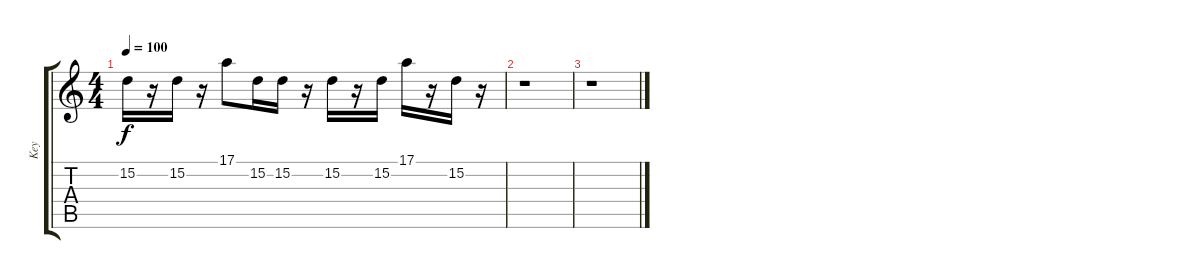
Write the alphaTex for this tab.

\track ("Key" "Key") {instrument lead2sawtooth}
\staff {score tabs}
\tuning (E4 B3 G3 D3 A2 E2) {hide}
\ts (4 4)
\tempo 100
\clef g2
\ks c
15.2.16{dy f} r.16 15.2.16 r.16 17.1.8 15.2.16 15.2.16 r.16 15.2.16 r.16 15.2.16 17.1.16 r.16 15.2.16 r.16 |
r.1 |
r.1
